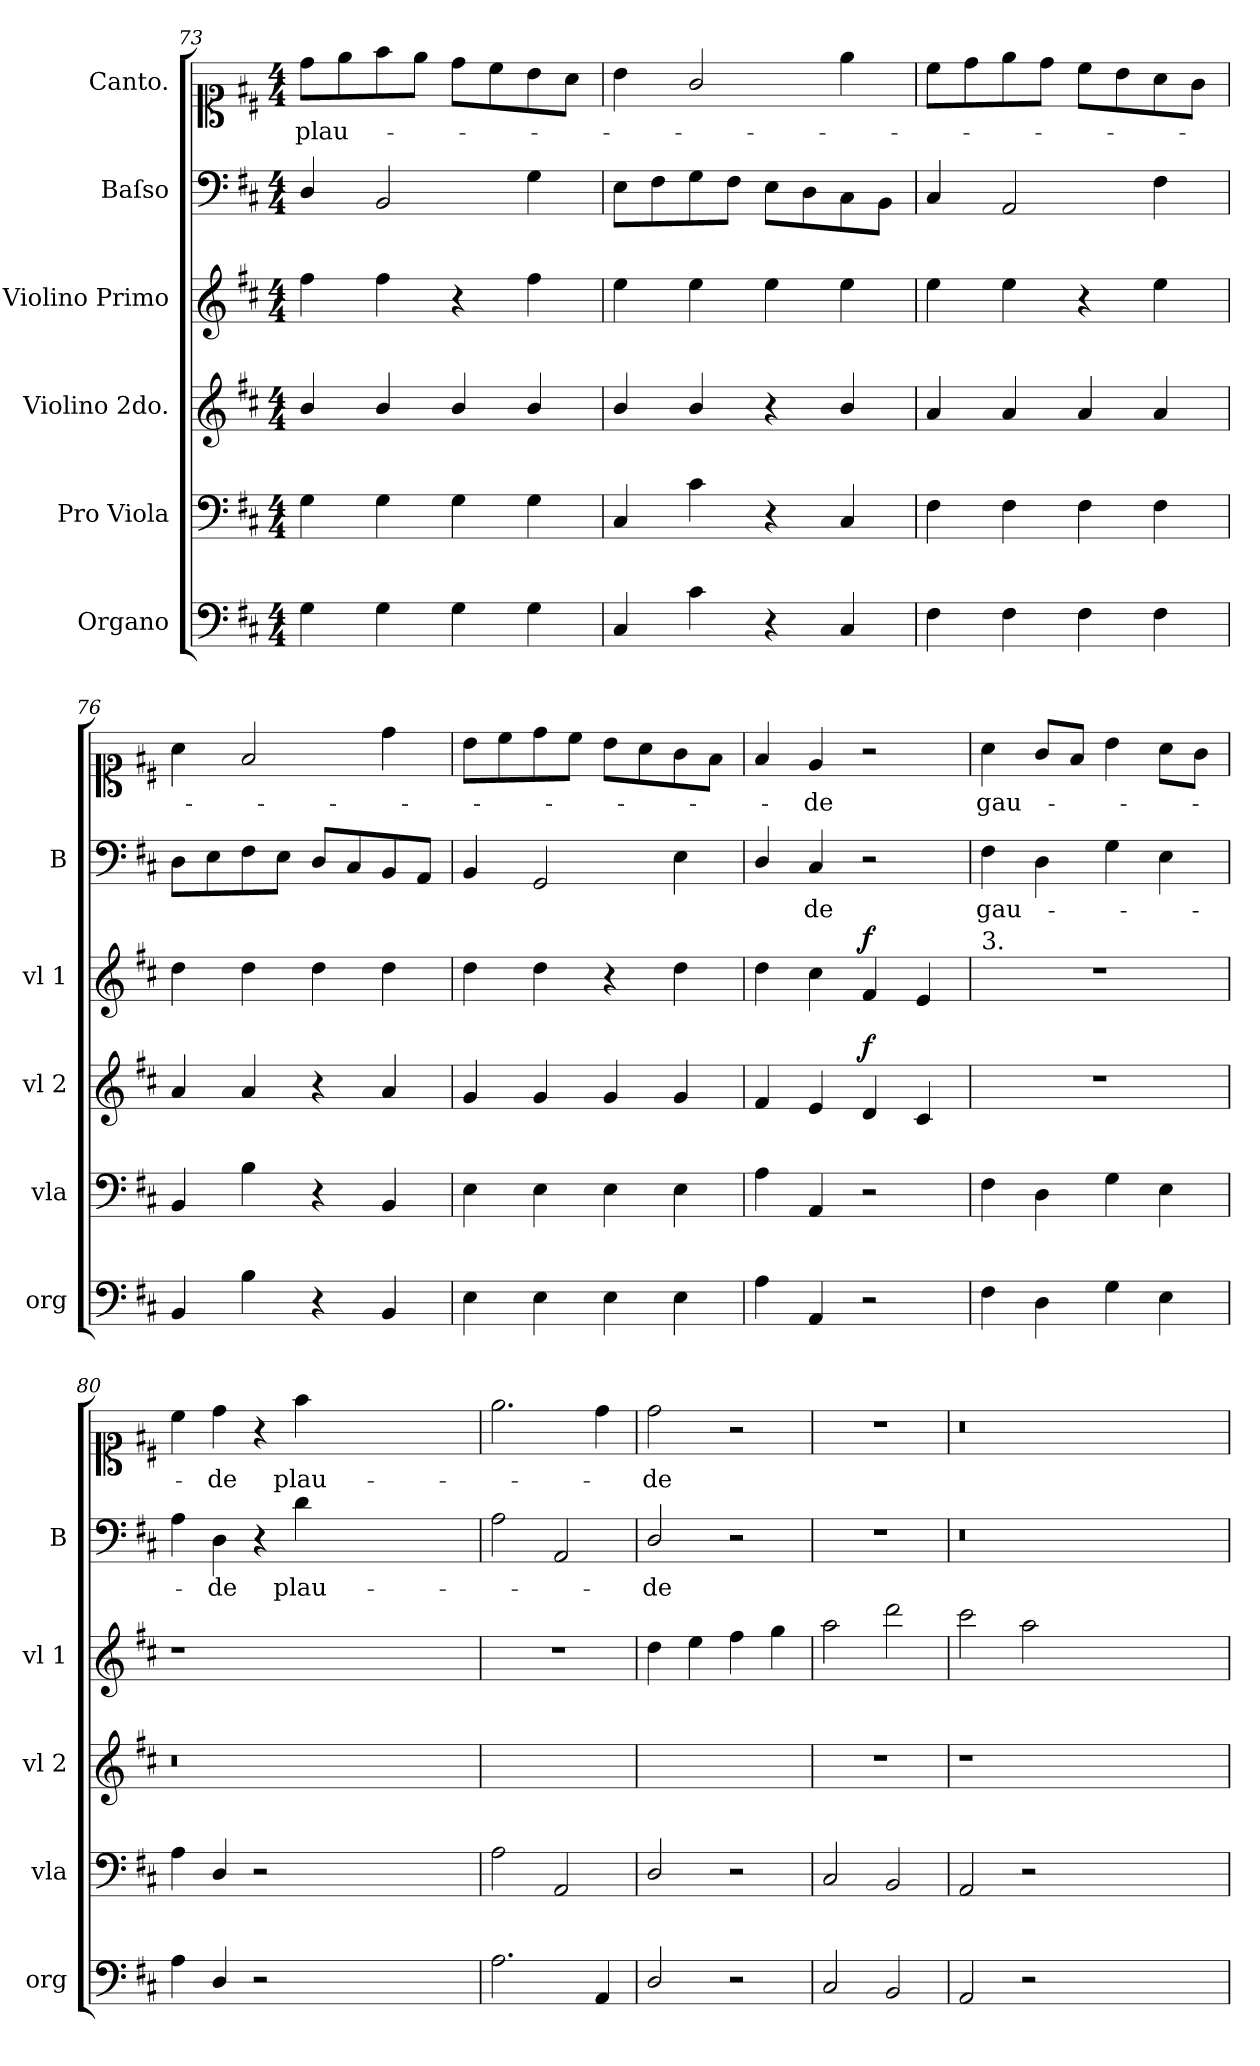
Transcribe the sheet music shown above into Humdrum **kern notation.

**kern	**kern	**kern	**dynam	**kern	**dynam	**kern	**text	**kern	**text
*part6	*part5	*part4	*part4	*part3	*part3	*part2	*part2	*part1	*part1
*staff6	*staff5	*staff4	*staff4	*staff3	*staff3	*staff2	*staff2	*staff1	*staff1
*I"Organo	*I"Pro Viola	*I"Violino 2do.	*	*I"Violino Primo	*	*I"Baſso	*	*I"Canto.	*
*I'org	*I'vla	*I'vl 2	*	*I'vl 1	*	*I'B	*	*	*
*clefF4	*clefF4	*clefG2	*	*clefG2	*	*clefF4	*	*clefC1	*
*k[f#c#]	*k[f#c#]	*k[f#c#]	*	*k[f#c#]	*	*k[f#c#]	*	*k[f#c#]	*
*D:	*D:	*D:	*	*D:	*	*D:	*	*D:	*
*M4/4	*M4/4	*M4/4	*	*M4/4	*	*M4/4	*	*M4/4	*
=73	=73	=73	=73	=73	=73	=73	=73	=73	=73
4G\	4G\	4b/	.	4ff#\	.	4D/	.	8dd\L	plau-
.	.	.	.	.	.	.	.	8ee\	.
4G\	4G\	4b/	.	4ff#\	.	2BB/	.	8ff#\	.
.	.	.	.	.	.	.	.	8ee\J	.
4G\	4G\	4b/	.	4r	.	.	.	8dd\L	.
.	.	.	.	.	.	.	.	8cc#\	.
4G\	4G\	4b/	.	4ff#\	.	4G\	.	8b\	.
.	.	.	.	.	.	.	.	8a\J	.
=74	=74	=74	=74	=74	=74	=74	=74	=74	=74
4C#/	4C#/	4b/	.	4ee\	.	8E\L	.	4b\	.
.	.	.	.	.	.	8F#\	.	.	.
4c#\	4c#\	4b/	.	4ee\	.	8G\	.	2g/	.
.	.	.	.	.	.	8F#\J	.	.	.
4r	4r	4r	.	4ee\	.	8E\L	.	.	.
.	.	.	.	.	.	8D\	.	.	.
4C#/	4C#/	4b/	.	4ee\	.	8C#\	.	4ee\	.
.	.	.	.	.	.	8BB\J	.	.	.
=75	=75	=75	=75	=75	=75	=75	=75	=75	=75
4F#\	4F#\	4a/	.	4ee\	.	4C#/	.	8cc#\L	.
.	.	.	.	.	.	.	.	8dd\	.
4F#\	4F#\	4a/	.	4ee\	.	2AA/	.	8ee\	.
.	.	.	.	.	.	.	.	8dd\J	.
4F#\	4F#\	4a/	.	4r	.	.	.	8cc#\L	.
.	.	.	.	.	.	.	.	8b\	.
4F#\	4F#\	4a/	.	4ee\	.	4F#\	.	8a\	.
.	.	.	.	.	.	.	.	8g\J	.
=76	=76	=76	=76	=76	=76	=76	=76	=76	=76
4BB/	4BB/	4a/	.	4dd\	.	8D\L	.	4a\	.
.	.	.	.	.	.	8E\	.	.	.
4B\	4B\	4a/	.	4dd\	.	8F#\	.	2f#/	.
.	.	.	.	.	.	8E\J	.	.	.
4r	4r	4r	.	4dd\	.	8D/L	.	.	.
.	.	.	.	.	.	8C#/	.	.	.
4BB/	4BB/	4a/	.	4dd\	.	8BB/	.	4dd\	.
.	.	.	.	.	.	8AA/J	.	.	.
=77	=77	=77	=77	=77	=77	=77	=77	=77	=77
4E\	4E\	4g/	.	4dd\	.	4BB/	.	8b\L	.
.	.	.	.	.	.	.	.	8cc#\	.
4E\	4E\	4g/	.	4dd\	.	2GG/	.	8dd\	.
.	.	.	.	.	.	.	.	8cc#\J	.
4E\	4E\	4g/	.	4r	.	.	.	8b\L	.
.	.	.	.	.	.	.	.	8a\	.
4E\	4E\	4g/	.	4dd\	.	4E\	.	8g\	.
.	.	.	.	.	.	.	.	8f#\J	.
=78	=78	=78	=78	=78	=78	=78	=78	=78	=78
4A\	4A\	4f#/	.	4dd\	.	4D/	.	4f#/	.
4AA/	4AA/	4e/	.	4cc#\	.	4C#/	-de	4e/	-de
!	!	!	!LO:DY:a	!	!LO:DY:a	!	!	!	!
2r	2r	4d/	f	4f#/	f	2r	.	2r	.
.	.	4c#/	.	4e/	.	.	.	.	.
=79	=79	=79	=79	=79	=79	=79	=79	=79	=79
!	!	!	!	!LO:TX:a:t=3.	!	!	!	!	!
4F#\	4F#\	1r	.	1r	.	4F#\	gau-	4a\	gau-
4D\	4D\	.	.	.	.	4D\	.	8g/L	.
.	.	.	.	.	.	.	.	8f#/J	.
4G\	4G\	.	.	.	.	4G\	.	4b\	.
4E\	4E\	.	.	.	.	4E\	.	8a\L	.
.	.	.	.	.	.	.	.	8g\J	.
=80	=80	=80	=80	=80	=80	=80	=80	=80	=80
4A\	4A\	0.r	.	1r	.	4A\	.	4cc#\	.
4D/	4D/	.	.	.	.	4D\	-de	4dd\	-de
2r	2r	.	.	.	.	4r	.	4r	.
.	.	.	.	.	.	4d\	plau-	4ff#\	plau-
0ryy	0ryy	.	.	0ryy	.	0ryy	.	0ryy	.
=81	=81	=81	=81	=81	=81	=81	=81	=81	=81
2.A\	2A\	1ryy	.	1r	.	2A\	.	2.ee\	.
.	2AA/	.	.	.	.	2AA/	.	.	.
4AA/	.	.	.	.	.	.	.	4dd\	.
=82	=82	=82	=82	=82	=82	=82	=82	=82	=82
2D/	2D/	1ryy	.	4dd\	.	2D/	-de	2dd\	-de
.	.	.	.	4ee\	.	.	.	.	.
2r	2r	.	.	4ff#\	.	2r	.	2r	.
.	.	.	.	4gg\	.	.	.	.	.
=83	=83	=83	=83	=83	=83	=83	=83	=83	=83
2C#/	2C#/	1r	.	2aa\	.	1r	.	1r	.
2BB/	2BB/	.	.	2ddd\	.	.	.	.	.
=84	=84	=84	=84	=84	=84	=84	=84	=84	=84
2AA/	2AA/	1r	.	2ccc#\	.	0.r	.	0.r	.
2r	2r	.	.	2aa\	.	.	.	.	.
0ryy	0ryy	0ryy	.	0ryy	.	.	.	.	.
=	=	=	=	=	=	=	=	=	=
*-	*-	*-	*-	*-	*-	*-	*-	*-	*-
